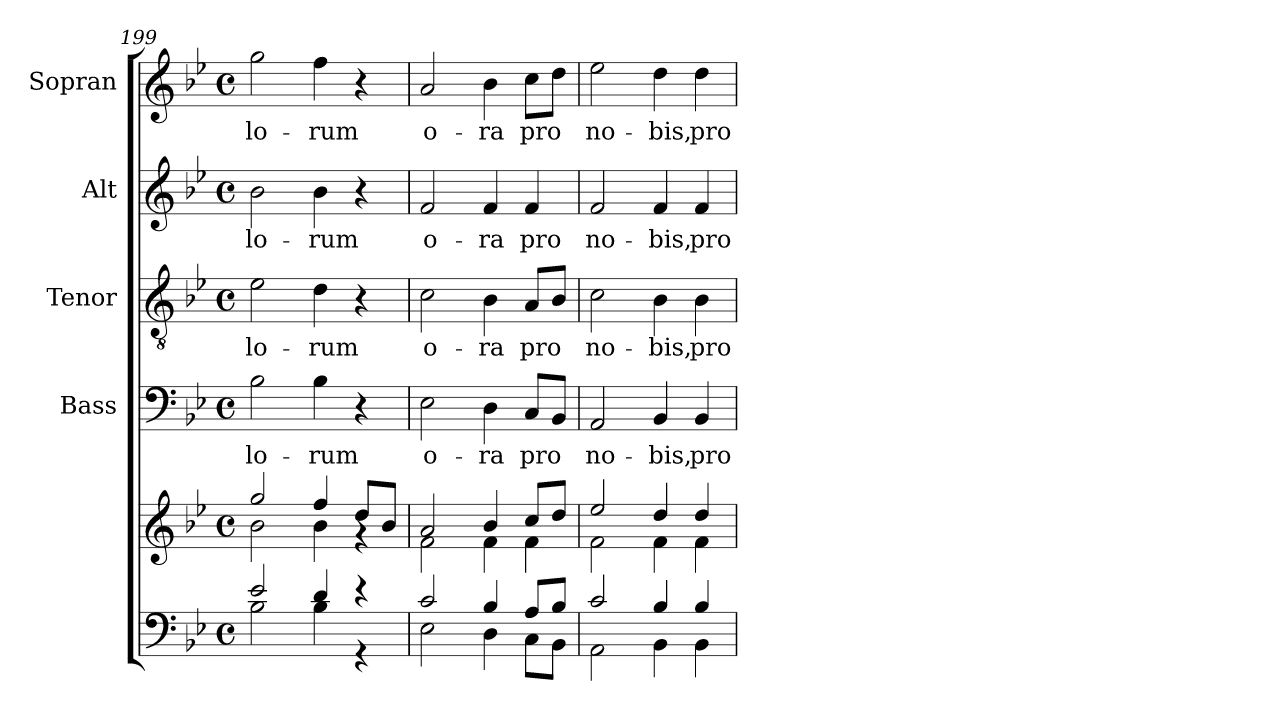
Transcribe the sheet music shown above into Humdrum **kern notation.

**kern	**kern	**kern	**text	**kern	**text	**kern	**text	**kern	**text
*part5	*part5	*part4	*part4	*part3	*part3	*part2	*part2	*part1	*part1
*staff6	*staff5	*staff4	*staff4	*staff3	*staff3	*staff2	*staff2	*staff1	*staff1
*	*	*I"Bass	*	*I"Tenor	*	*I"Alt	*	*I"Sopran	*
*	*	*I'B.	*	*I'T.	*	*I'A.	*	*I'S.	*
*clefF4	*clefG2	*clefF4	*	*clefGv2	*	*clefG2	*	*clefG2	*
*k[b-e-]	*k[b-e-]	*k[b-e-]	*	*k[b-e-]	*	*k[b-e-]	*	*k[b-e-]	*
*B-:	*B-:	*B-:	*	*B-:	*	*B-:	*	*B-:	*
*M4/4	*M4/4	*M4/4	*	*M4/4	*	*M4/4	*	*M4/4	*
*met(c)	*met(c)	*met(c)	*	*met(c)	*	*met(c)	*	*met(c)	*
=199	=199	=199	=199	=199	=199	=199	=199	=199	=199
*^	*^	*	*	*	*	*	*	*	*
!	!	!	!	!	!LO:LY:b	!	!LO:LY:b	!	!LO:LY:b	!	!LO:LY:b
2e-/	2B-\	2gg/	2b-\	2B-\	-lo-	2e-\	-lo-	2b-\	-lo-	2gg\	-lo-
!	!	!	!	!	!LO:LY:b	!	!LO:LY:b	!	!LO:LY:b	!	!LO:LY:b
4d/	4B-\	4ff/	4b-\	4B-\	-rum	4d\	-rum	4b-\	-rum	4ff\	-rum
4r	4r	8dd/L	4rf	4r	.	4r	.	4r	.	4r	.
.	.	8b-/J	.	.	.	.	.	.	.	.	.
=200	=200	=200	=200	=200	=200	=200	=200	=200	=200	=200	=200
!	!	!	!	!	!LO:LY:b	!	!LO:LY:b	!	!LO:LY:b	!	!LO:LY:b
2c/	2E-\	2a/	2f\	2E-\	o-	2c\	o-	2f/	o-	2a/	o-
!	!	!	!	!	!LO:LY:b	!	!LO:LY:b	!	!LO:LY:b	!	!LO:LY:b
4B-/	4D\	4b-/	4f\	4D\	-ra	4B-\	-ra	4f/	-ra	4b-\	-ra
!	!	!	!	!	!LO:LY:b	!	!LO:LY:b	!	!LO:LY:b	!	!LO:LY:b
8A/L	8C\L	8cc/L	4f\	8C/L	pro	8A/L	pro	4f/	pro	8cc\L	pro
8B-/J	8BB-\J	8dd/J	.	8BB-/J	.	8B-/J	.	.	.	8dd\J	.
=201	=201	=201	=201	=201	=201	=201	=201	=201	=201	=201	=201
!	!	!	!	!	!LO:LY:b	!	!LO:LY:b	!	!LO:LY:b	!	!LO:LY:b
2c/	2AA\	2ee-/	2f\	2AA/	no-	2c\	no-	2f/	no-	2ee-\	no-
!	!	!	!	!	!LO:LY:b	!	!LO:LY:b	!	!LO:LY:b	!	!LO:LY:b
4B-/	4BB-\	4dd/	4f\	4BB-/	-bis,	4B-\	-bis,	4f/	-bis,	4dd\	-bis,
!	!	!	!	!	!LO:LY:b	!	!LO:LY:b	!	!LO:LY:b	!	!LO:LY:b
4B-/	4BB-\	4dd/	4f\	4BB-/	pro	4B-\	pro	4f/	pro	4dd\	pro
*v	*v	*	*	*	*	*	*	*	*	*	*
*	*v	*v	*	*	*	*	*	*	*	*
=	=	=	=	=	=	=	=	=	=
*-	*-	*-	*-	*-	*-	*-	*-	*-	*-
